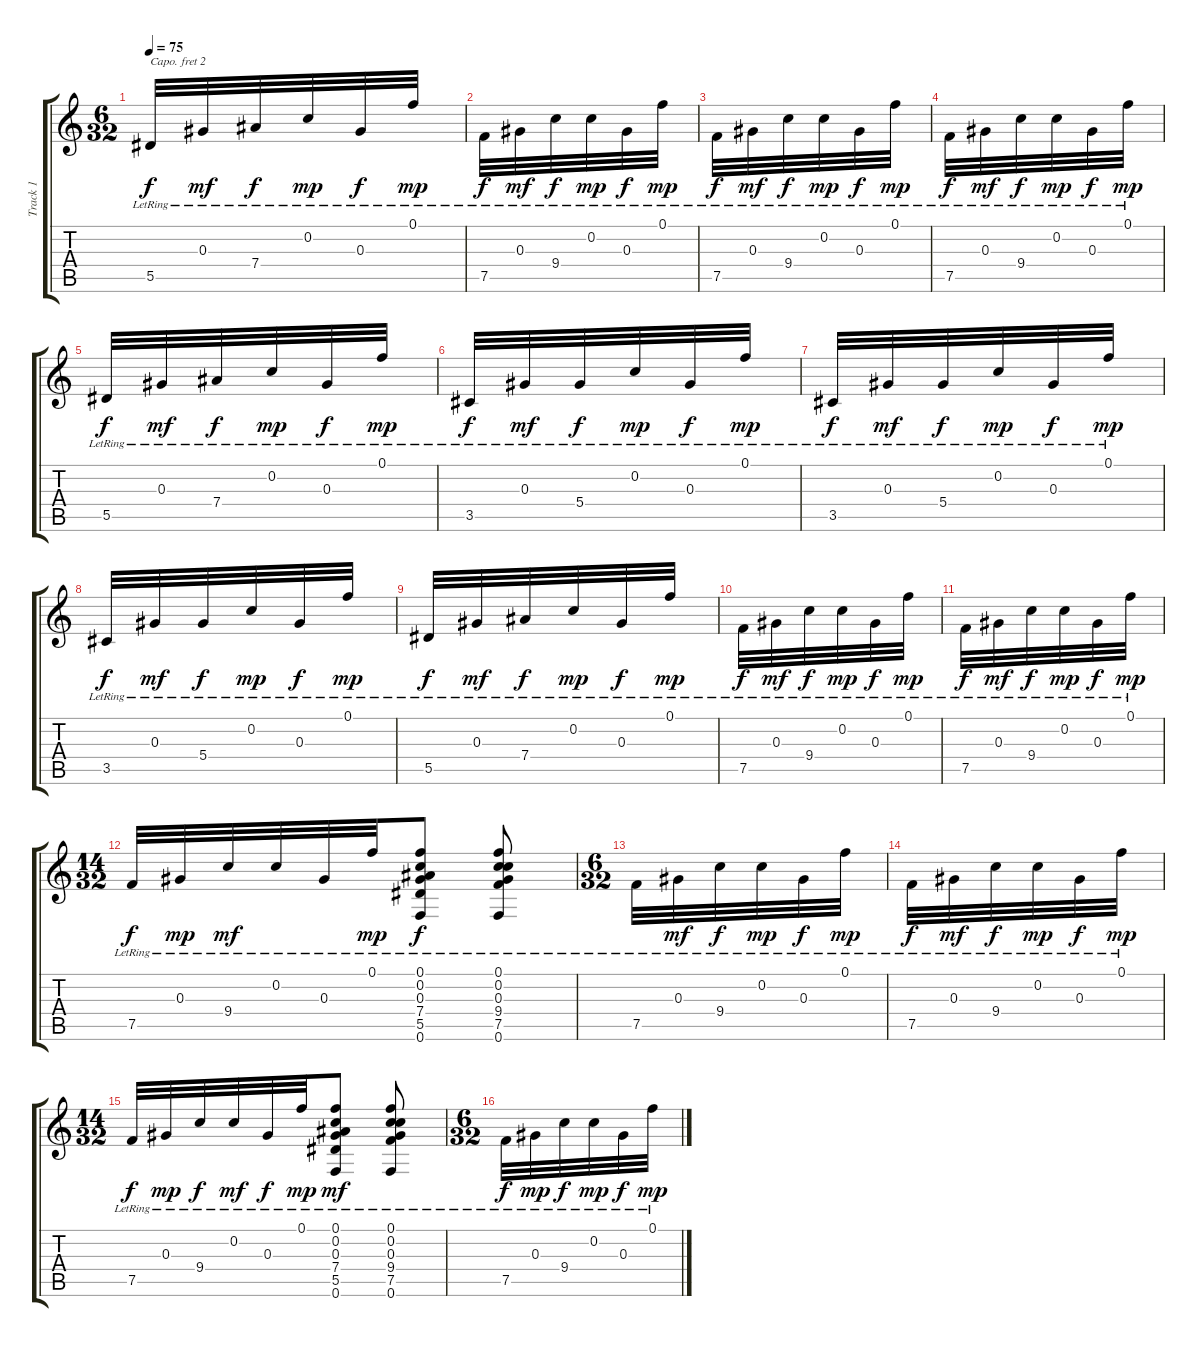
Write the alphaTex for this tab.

\track ("Track 1" "Track 1") {instrument acousticguitarsteel bank 22}
\staff {score tabs}
\capo 2
\tuning (Eb4 Bb3 Gb3 Db3 Ab2 Eb2) {hide}
\ts (6 32)
\tempo 75
\clef g2
\ks c
5.5{lr}.32{dy f} 0.3{lr}.32{dy mf} 7.4{lr}.32{dy f} 0.2{lr}.32{dy mp} 0.3{lr}.32{dy f} 0.1{lr}.32{dy mp} |
7.5{lr}.32{dy f} 0.3{lr}.32{dy mf} 9.4{lr}.32{dy f} 0.2{lr}.32{dy mp} 0.3{lr}.32{dy f} 0.1{lr}.32{dy mp} |
7.5{lr}.32{dy f} 0.3{lr}.32{dy mf} 9.4{lr}.32{dy f} 0.2{lr}.32{dy mp} 0.3{lr}.32{dy f} 0.1{lr}.32{dy mp} |
7.5{lr}.32{dy f} 0.3{lr}.32{dy mf} 9.4{lr}.32{dy f} 0.2{lr}.32{dy mp} 0.3{lr}.32{dy f} 0.1{lr}.32{dy mp} |
5.5{lr}.32{dy f} 0.3{lr}.32{dy mf} 7.4{lr}.32{dy f} 0.2{lr}.32{dy mp} 0.3{lr}.32{dy f} 0.1{lr}.32{dy mp} |
3.5{lr}.32{dy f} 0.3{lr}.32{dy mf} 5.4{lr}.32{dy f} 0.2{lr}.32{dy mp} 0.3{lr}.32{dy f} 0.1{lr}.32{dy mp} |
3.5{lr}.32{dy f} 0.3{lr}.32{dy mf} 5.4{lr}.32{dy f} 0.2{lr}.32{dy mp} 0.3{lr}.32{dy f} 0.1{lr}.32{dy mp} |
3.5{lr}.32{dy f} 0.3{lr}.32{dy mf} 5.4{lr}.32{dy f} 0.2{lr}.32{dy mp} 0.3{lr}.32{dy f} 0.1{lr}.32{dy mp} |
5.5{lr}.32{dy f} 0.3{lr}.32{dy mf} 7.4{lr}.32{dy f} 0.2{lr}.32{dy mp} 0.3{lr}.32{dy f} 0.1{lr}.32{dy mp} |
7.5{lr}.32{dy f} 0.3{lr}.32{dy mf} 9.4{lr}.32{dy f} 0.2{lr}.32{dy mp} 0.3{lr}.32{dy f} 0.1{lr}.32{dy mp} |
7.5{lr}.32{dy f} 0.3{lr}.32{dy mf} 9.4{lr}.32{dy f} 0.2{lr}.32{dy mp} 0.3{lr}.32{dy f} 0.1{lr}.32{dy mp} |
\ts (14 32)
7.5{lr}.32{dy f} 0.3{lr}.32{dy mp} 9.4{lr}.32{dy mf} 0.2{lr}.32 0.3{lr}.32 0.1{lr}.32{dy mp} (0.1{lr} 0.2{lr} 0.3{lr} 7.4{lr} 5.5{lr} 0.6{lr}).8{dy f} (0.1{lr} 0.2{lr} 0.3{lr} 9.4{lr} 7.5{lr} 0.6{lr}).8 |
\ts (6 32)
7.5{lr}.32 0.3{lr}.32{dy mf} 9.4{lr}.32{dy f} 0.2{lr}.32{dy mp} 0.3{lr}.32{dy f} 0.1{lr}.32{dy mp} |
7.5{lr}.32{dy f} 0.3{lr}.32{dy mf} 9.4{lr}.32{dy f} 0.2{lr}.32{dy mp} 0.3{lr}.32{dy f} 0.1{lr}.32{dy mp} |
\ts (14 32)
7.5{lr}.32{dy f} 0.3{lr}.32{dy mp} 9.4{lr}.32{dy f} 0.2{lr}.32{dy mf} 0.3{lr}.32{dy f} 0.1{lr}.32{dy mp} (0.1{lr} 0.2{lr} 0.3{lr} 7.4{lr} 5.5{lr} 0.6{lr}).8{dy mf} (0.1{lr} 0.2{lr} 0.3{lr} 9.4{lr} 7.5{lr} 0.6{lr}).8 |
\ts (6 32)
7.5{lr}.32{dy f} 0.3{lr}.32{dy mp} 9.4{lr}.32{dy f} 0.2{lr}.32{dy mp} 0.3{lr}.32{dy f} 0.1{lr}.32{dy mp}
